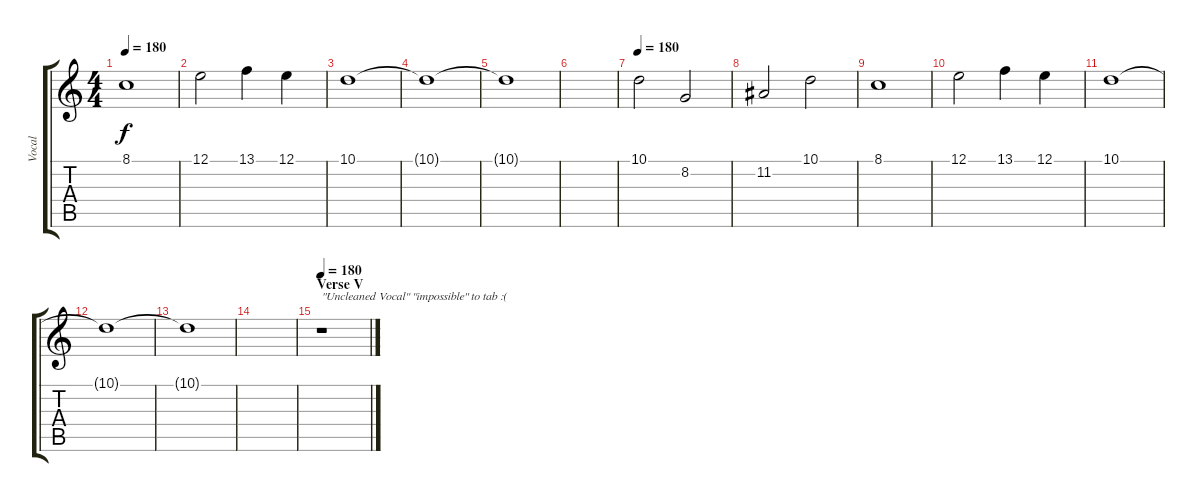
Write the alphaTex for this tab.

\track ("Vocal" "Vocal") {instrument violin}
\staff {score tabs}
\tuning (E4 B3 G3 D3 A2 E2) {hide}
\ts (4 4)
\tempo 180
\clef g2
\ks c
8.1.1{dy f} |
12.1.2 13.1.4 12.1.4 |
10.1.1 |
10.1{t}.1{volume 8} |
10.1{t}.1{volume 0} |
|
\tempo 180
10.1.2{volume 14} 8.2.2 |
11.2.2 10.1.2 |
8.1.1 |
12.1.2 13.1.4 12.1.4 |
10.1.1 |
10.1{t}.1{volume 8} |
10.1{t}.1{volume 0} |
|
\section ("" "Verse V")
\tempo 180
r.1{txt "\"Uncleaned Vocal\" \"impossible\" to tab :("}
